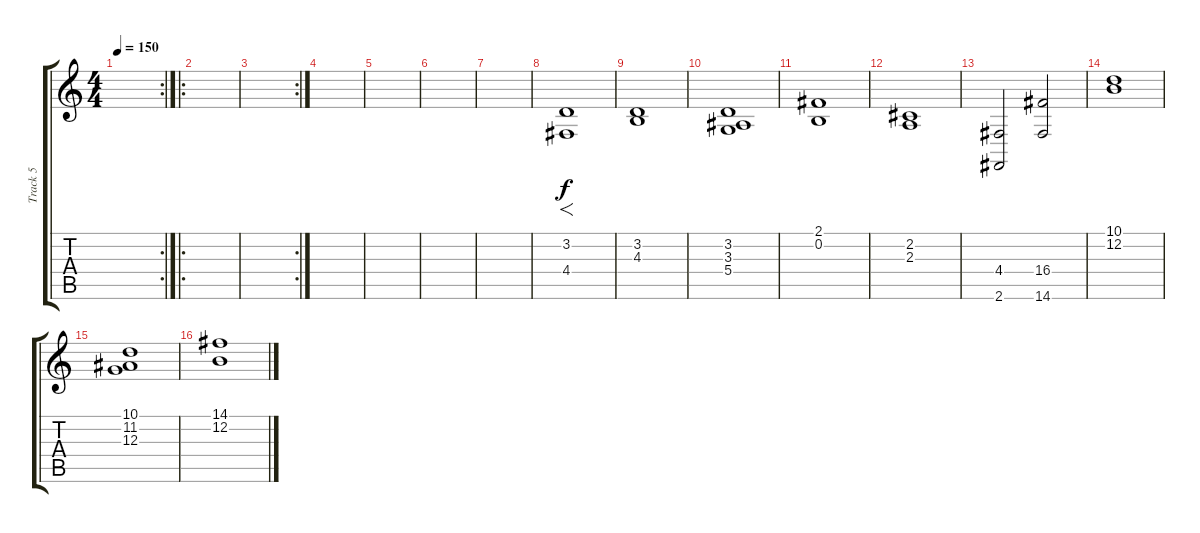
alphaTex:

\track ("Track 5" "Track 5") {instrument stringensemble1}
\staff {score tabs}
\tuning (E4 B3 G3 D3 A2 E2) {hide}
\rc 2
\ts (4 4)
\tempo 150
\clef g2
\ks c
|
\ro
|
\rc 2
|
|
|
|
|
(3.2 4.4).1{f volume 13} |
(3.2 4.3).1 |
(3.2 3.3 5.4).1 |
(2.1 0.2).1 |
(2.2 2.3).1 |
(4.4 2.6).2 (16.4 14.6).2 |
(10.1 12.2).1 |
(10.1 11.2 12.3).1 |
(14.1 12.2).1
